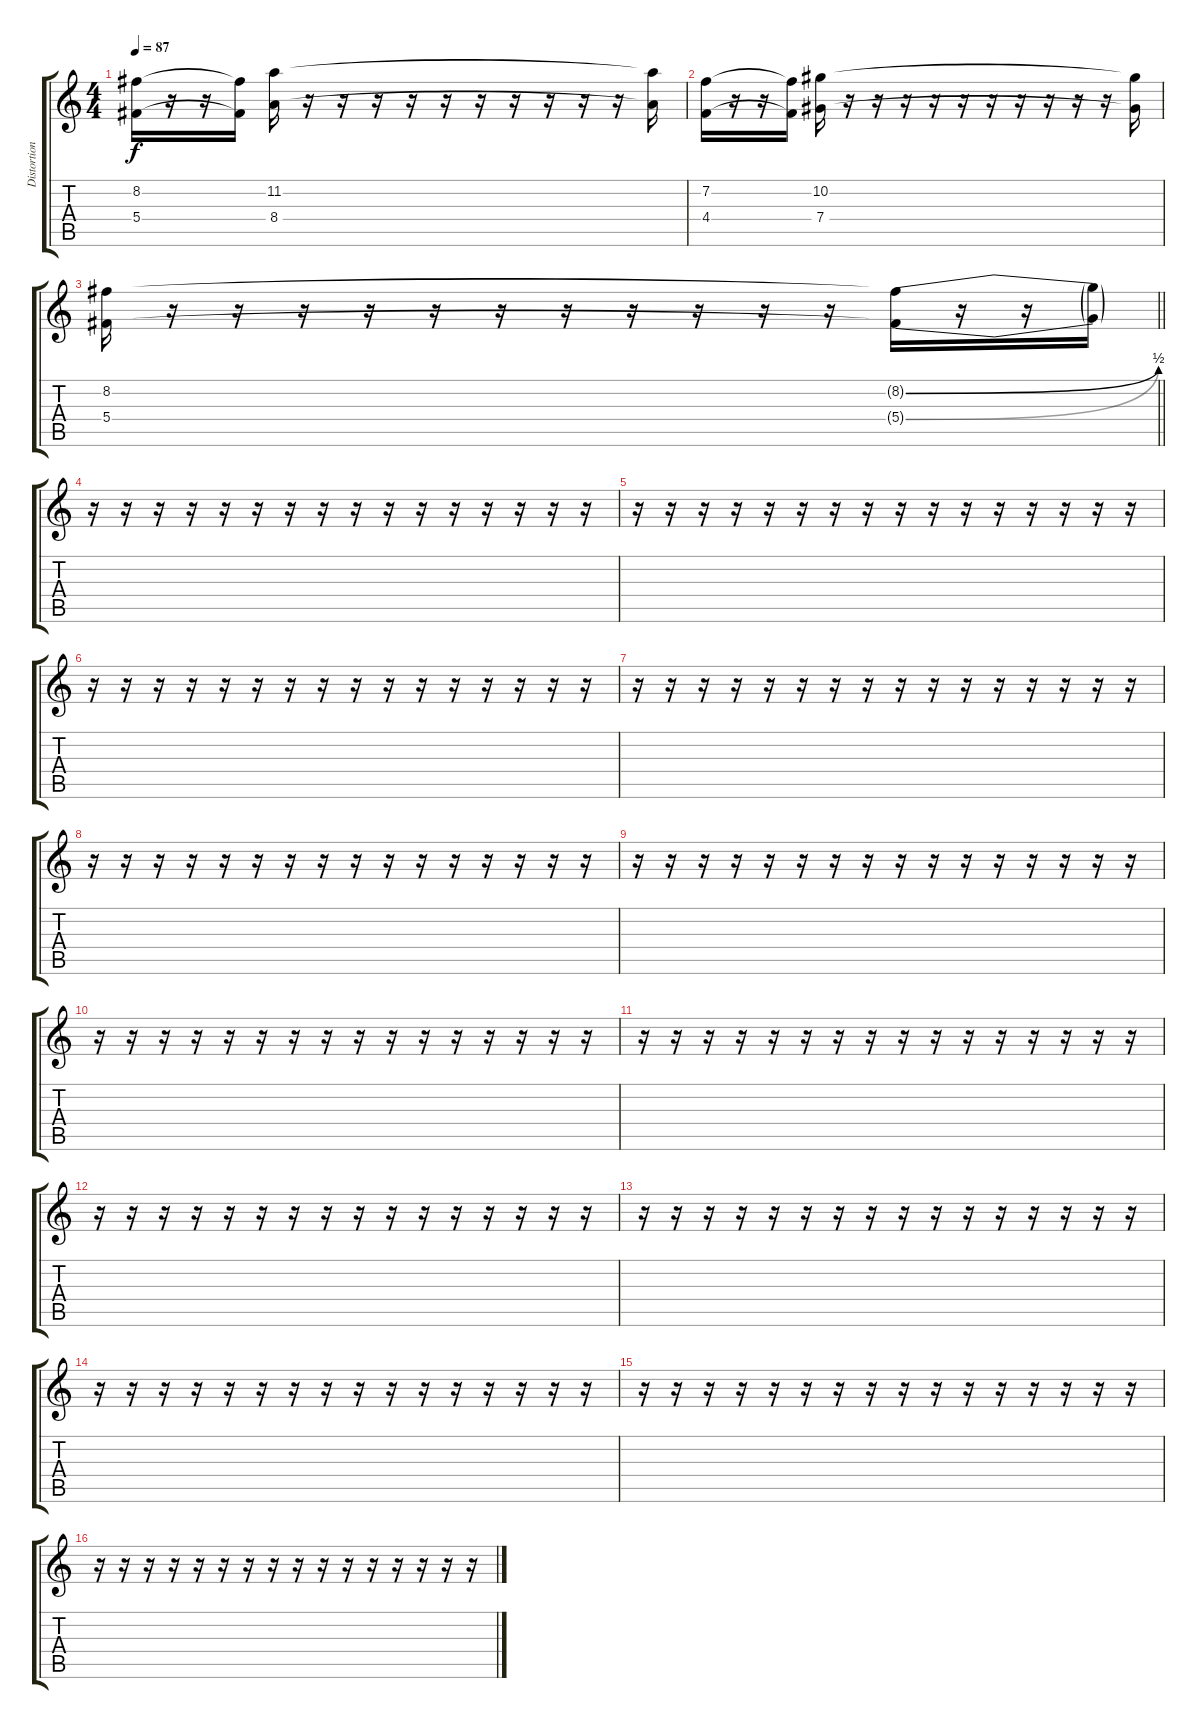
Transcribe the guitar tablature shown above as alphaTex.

\track ("Distortion 2" "Distortion") {instrument distortionguitar}
\staff {score tabs}
\tuning (Eb4 Bb3 Gb3 Db3 Ab2 Db2) {hide}
\ts (4 4)
\tempo 87
\clef g2
\ks c
(8.2 5.4).16{dy f} r.16 r.16 (8.2{t} 5.4{t}).16 (11.2 8.4).16 r.16 r.16 r.16 r.16 r.16 r.16 r.16 r.16 r.16 r.16 (11.2{t} 8.4{t}).16 |
(7.2 4.4).16 r.16 r.16 (7.2{t} 4.4{t}).16 (10.2 7.4).16 r.16 r.16 r.16 r.16 r.16 r.16 r.16 r.16 r.16 r.16 (10.2{t} 7.4{t}).16 |
\barLineRight lightlight
(8.2 5.4).16 r.16 r.16 r.16 r.16 r.16 r.16 r.16 r.16 r.16 r.16 r.16 (8.2{be (bend 0 0 60 2) t} 5.4{be (bend 0 0 60 2) t}).16 r.16 r.16 (8.2{t} 5.4{t}).16 |
r.16 r.16 r.16 r.16 r.16 r.16 r.16 r.16 r.16 r.16 r.16 r.16 r.16 r.16 r.16 r.16 |
r.16 r.16 r.16 r.16 r.16 r.16 r.16 r.16 r.16 r.16 r.16 r.16 r.16 r.16 r.16 r.16 |
r.16 r.16 r.16 r.16 r.16 r.16 r.16 r.16 r.16 r.16 r.16 r.16 r.16 r.16 r.16 r.16 |
r.16 r.16 r.16 r.16 r.16 r.16 r.16 r.16 r.16 r.16 r.16 r.16 r.16 r.16 r.16 r.16 |
r.16 r.16 r.16 r.16 r.16 r.16 r.16 r.16 r.16 r.16 r.16 r.16 r.16 r.16 r.16 r.16 |
r.16 r.16 r.16 r.16 r.16 r.16 r.16 r.16 r.16 r.16 r.16 r.16 r.16 r.16 r.16 r.16 |
r.16 r.16 r.16 r.16 r.16 r.16 r.16 r.16 r.16 r.16 r.16 r.16 r.16 r.16 r.16 r.16 |
r.16 r.16 r.16 r.16 r.16 r.16 r.16 r.16 r.16 r.16 r.16 r.16 r.16 r.16 r.16 r.16 |
r.16 r.16 r.16 r.16 r.16 r.16 r.16 r.16 r.16 r.16 r.16 r.16 r.16 r.16 r.16 r.16 |
r.16 r.16 r.16 r.16 r.16 r.16 r.16 r.16 r.16 r.16 r.16 r.16 r.16 r.16 r.16 r.16 |
r.16 r.16 r.16 r.16 r.16 r.16 r.16 r.16 r.16 r.16 r.16 r.16 r.16 r.16 r.16 r.16 |
r.16 r.16 r.16 r.16 r.16 r.16 r.16 r.16 r.16 r.16 r.16 r.16 r.16 r.16 r.16 r.16 |
r.16 r.16 r.16 r.16 r.16 r.16 r.16 r.16 r.16 r.16 r.16 r.16 r.16 r.16 r.16 r.16
